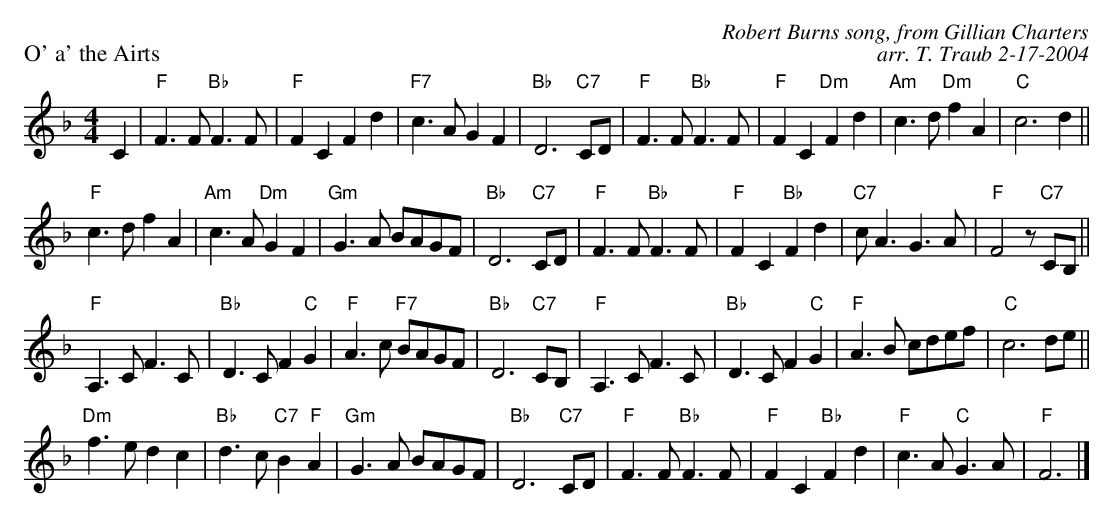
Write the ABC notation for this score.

X:1
P: O' a' the Airts
C: Robert Burns song, from Gillian Charters
C: arr. T. Traub 2-17-2004
M: 4/4
K: F
L: 1/4
C | "F"F>F "Bb"F>F | "F"F C F d | "F7"c>A G F | "Bb"D3 "C7"C/D/ | "F"F>F "Bb"F>F | "F"F C "Dm"F d | "Am"c>d "Dm"f A | "C"c3 d ||
"F"c>d f A | "Am"c>A "Dm"G F | "Gm"G>A B/A/G/F/ | "Bb"D3 "C7"C/D/ | "F"F>F "Bb"F>F | "F"F C "Bb"F d | "C7"c<A G>A | "F"F2 z/ "C7"C/B,/ ||
"F"A,>C F>C | "Bb"D>C F "C"G | "F"A>c "F7"B/A/G/F/ | "Bb"D3 "C7"C/B,/ | "F"A,>C F>C | "Bb"D>C F "C"G | "F"A>B c/d/e/f/ | "C"c3 d/e/ ||
"Dm"f>e d c | "Bb"d>c "C7"B "F"A | "Gm"G>A B/A/G/F/ | "Bb"D3 "C7"C/D/ | "F"F>F "Bb"F>F | "F"F C "Bb"F d | "F"c>A "C"G>A | "F"F3 |]
